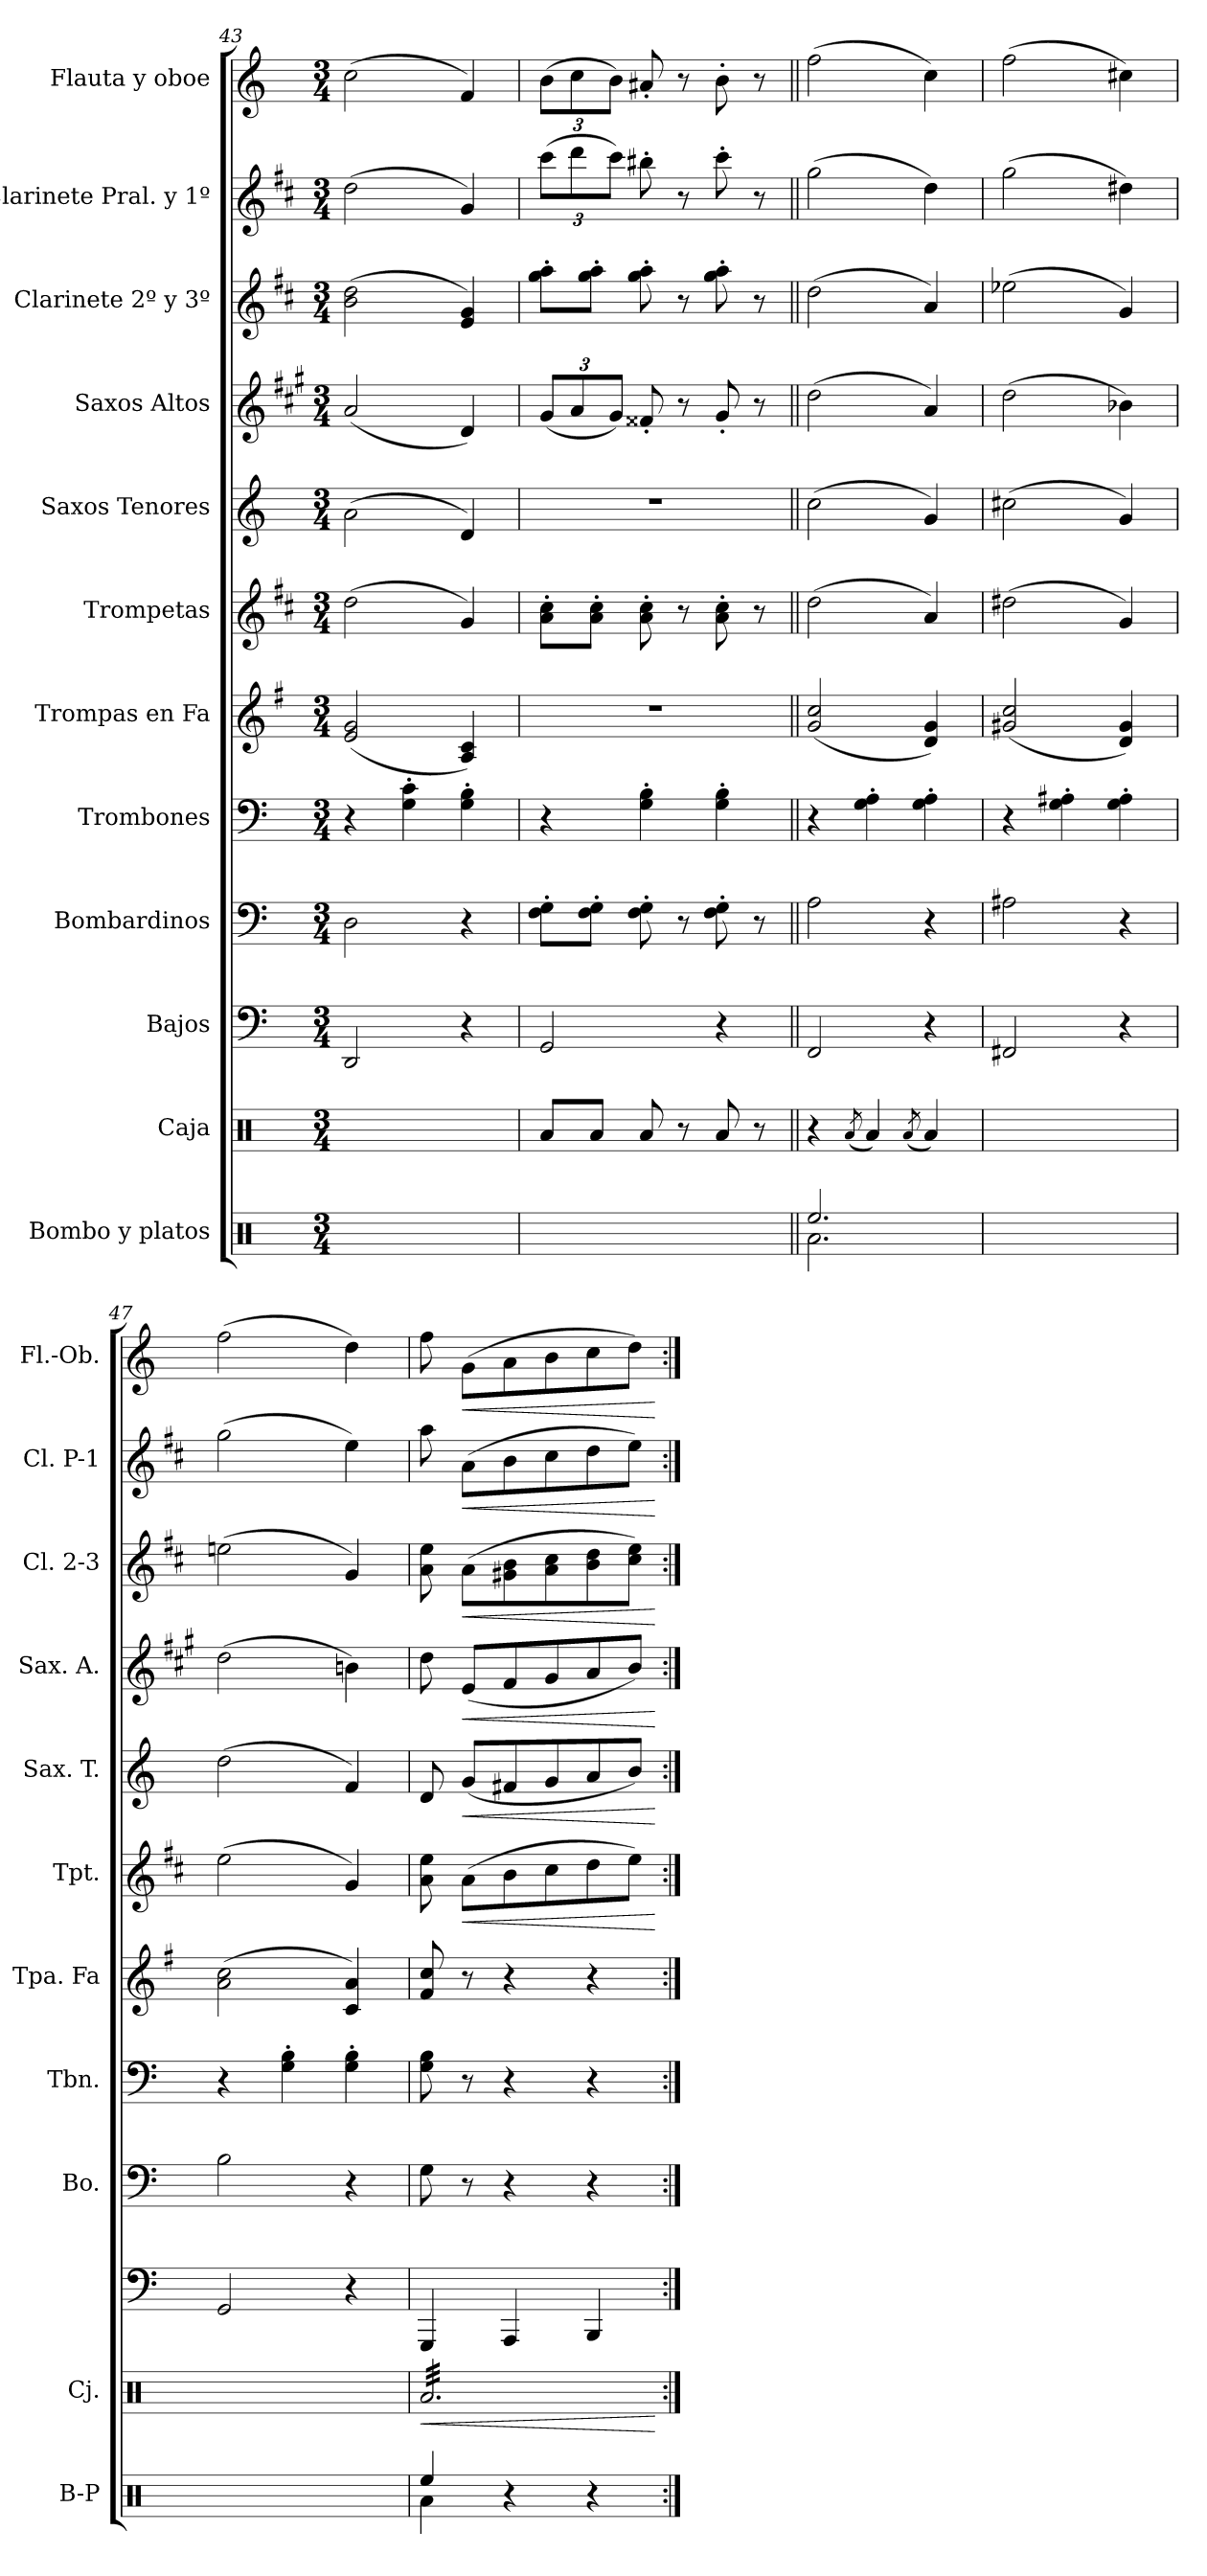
**kern	**kern	**dynam	**kern	**kern	**kern	**kern	**kern	**dynam	**kern	**dynam	**kern	**dynam	**kern	**dynam	**kern	**dynam	**kern	**dynam
*part12	*part11	*part11	*part10	*part9	*part8	*part7	*part6	*part6	*part5	*part5	*part4	*part4	*part3	*part3	*part2	*part2	*part1	*part1
*staff12	*staff11	*staff11	*staff10	*staff9	*staff8	*staff7	*staff6	*staff6	*staff5	*staff5	*staff4	*staff4	*staff3	*staff3	*staff2	*staff2	*staff1	*staff1
*I"Bombo y platos	*I"Caja	*	*I"Bajos	*I"Bombardinos	*I"Trombones	*I"Trompas en Fa	*I"Trompetas	*	*I"Saxos Tenores	*	*I"Saxos Altos	*	*I"Clarinete 2º y 3º	*	*I"Clarinete Pral. y 1º	*	*I"Flauta y oboe	*
*I'B-P	*I'Cj.	*	*	*I'Bo.	*I'Tbn.	*I'Tpa. Fa	*I'Tpt.	*	*I'Sax. T.	*	*I'Sax. A.	*	*I'Cl. 2-3	*	*I'Cl. P-1	*	*I'Fl.-Ob.	*
*clefX	*clefX	*	*clefF4	*clefF4	*clefF4	*clefG2	*clefG2	*	*clefG2	*	*clefG2	*	*clefG2	*	*clefG2	*	*clefG2	*
*	*	*	*	*	*	*ITrd4c7	*ITrd1c2	*	*ITrd8c14	*	*ITrd5c9	*	*ITrd1c2	*	*ITrd1c2	*	*	*
*k[]	*k[]	*	*k[]	*k[]	*k[]	*k[]	*k[]	*	*k[]	*	*k[]	*	*k[]	*	*k[]	*	*k[]	*
*M3/4	*M3/4	*	*M3/4	*M3/4	*M3/4	*M3/4	*M3/4	*	*M3/4	*	*M3/4	*	*M3/4	*	*M3/4	*	*M3/4	*
=43	=43	=43	=43	=43	=43	=43	=43	=43	=43	=43	=43	=43	=43	=43	=43	=43	=43	=43
2.ryy	2.ryy	.	2DD/	2D\	4r	(<2A/ 2c/	(>2cc\	.	(>2A\	.	(<2c/	.	(>2a\ 2cc\	.	(>2cc\	.	(>2cc\	.
.	.	.	.	.	4G\' 4c\'	.	.	.	.	.	.	.	.	.	.	.	.	.
.	.	.	4r	4r	4G\' 4B\'	4D/ 4F/)	4f/)	.	4D/)	.	4F/)	.	4d/ 4f/)	.	4f/)	.	4f/)	.
=44	=44	=44	=44	=44	=44	=44	=44	=44	=44	=44	=44	=44	=44	=44	=44	=44	=44	=44
*	*	*	*	*	*	*	*	*	*	*	*Xbrackettup	*	*	*	*Xbrackettup	*	*Xbrackettup	*
2.ryy	8Ra/L	.	2GG/	8F\' 8G\'L	4r	2.r	8g\' 8b\'L	.	2.r	.	(<12B/L	.	8ff\' 8gg\'L	.	(>12bb\L	.	(>12b\L	.
.	.	.	.	.	.	.	.	.	.	.	12c/	.	.	.	12ccc\	.	12cc\	.
.	8Ra/J	.	.	8F\' 8G\'J	.	.	8g\' 8b\'J	.	.	.	.	.	8ff\' 8gg\'J	.	.	.	.	.
.	.	.	.	.	.	.	.	.	.	.	12B/J)	.	.	.	12bb\J)	.	12b\J)	.
.	8Ra/	.	.	8F\' 8G\'	4G\' 4B\'	.	8g\' 8b\'	.	.	.	8A#X'/	.	8ff\' 8gg\'	.	8aa#X'\	.	8a#X'/	.
.	8r	.	.	8r	.	.	8r	.	.	.	8r	.	8r	.	8r	.	8r	.
.	8Ra/	.	4r	8F\' 8G\'	4G\' 4B\'	.	8g\' 8b\'	.	.	.	8B'/	.	8ff\' 8gg\'	.	8bb'\	.	8b'\	.
.	8r	.	.	8r	.	.	8r	.	.	.	8r	.	8r	.	8r	.	8r	.
!!LO:PB:g=z
=45||	=45||	=45||	=45||	=45||	=45||	=45||	=45||	=45||	=45||	=45||	=45||	=45||	=45||	=45||	=45||	=45||	=45||	=45||
*^	*	*	*	*	*	*	*	*	*	*	*	*	*	*	*	*	*	*
2.Ree/	2.Ra\	4r	.	2FF/	2A\	4r	(<2c/ 2f/	(>2cc\	.	(>2c\	.	(>2f\	.	(>2cc\	.	(>2ff\	.	(>2ff\	.
.	.	(<8qRa/	.	.	.	.	.	.	.	.	.	.	.	.	.	.	.	.	.
.	.	4Ra/)	.	.	.	4G\' 4A\'	.	.	.	.	.	.	.	.	.	.	.	.	.
.	.	(<8qRa/	.	.	.	.	.	.	.	.	.	.	.	.	.	.	.	.	.
.	.	4Ra/)	.	4r	4r	4G\' 4A\'	4G/ 4c/)	4g/)	.	4G/)	.	4c/)	.	4g/)	.	4cc\)	.	4cc\)	.
*v	*v	*	*	*	*	*	*	*	*	*	*	*	*	*	*	*	*	*	*
=46	=46	=46	=46	=46	=46	=46	=46	=46	=46	=46	=46	=46	=46	=46	=46	=46	=46	=46
2.ryy	2.ryy	.	2FF#X/	2A#X\	4r	(<2c#X/ 2f/	(>2cc#X\	.	(>2c#X\	.	(>2f\	.	(>2dd-X\	.	(>2ff\	.	(>2ff\	.
.	.	.	.	.	4G\' 4A#X\'	.	.	.	.	.	.	.	.	.	.	.	.	.
.	.	.	4r	4r	4G\' 4A#\'	4G/ 4c#/)	4f/)	.	4G/)	.	4d-X\)	.	4f/)	.	4cc#X\)	.	4cc#X\)	.
=47	=47	=47	=47	=47	=47	=47	=47	=47	=47	=47	=47	=47	=47	=47	=47	=47	=47	=47
2.ryy	2.ryy	.	2GG/	2B\	4r	(>2d\ 2f\	(>2dd\	.	(>2d\	.	(>2f\	.	(>2ddn\	.	(>2ff\	.	(>2ff\	.
.	.	.	.	.	4G\' 4B\'	.	.	.	.	.	.	.	.	.	.	.	.	.
.	.	.	4r	4r	4G\' 4B\'	4F/ 4d/)	4f/)	.	4F/)	.	4dn\)	.	4f/)	.	4dd\)	.	4dd\)	.
=48	=48	=48	=48	=48	=48	=48	=48	=48	=48	=48	=48	=48	=48	=48	=48	=48	=48	=48
*^	*	*	*	*	*	*	*	*	*	*	*	*	*	*	*	*	*	*
!	!	!	!LO:HP:b	!	!	!	!	!	!	!	!	!	!	!	!	!	!	!	!
*	*	*tremolo	*	*	*	*	*	*	*	*	*	*	*	*	*	*	*	*	*
4Ree/	4Ra\	32Ra/LLL	<	4GGG/	8G\	8G\ 8B\	8B/ 8f/	8g\ 8dd\	.	8D/	.	8f\	.	8g\ 8dd\	.	8gg\	.	8ff\	.
.	.	32Ra/	.	.	.	.	.	.	.	.	.	.	.	.	.	.	.	.	.
.	.	32Ra/	.	.	.	.	.	.	.	.	.	.	.	.	.	.	.	.	.
.	.	32Ra/	.	.	.	.	.	.	.	.	.	.	.	.	.	.	.	.	.
!	!	!	!	!	!	!	!	!	!LO:HP:b	!	!LO:HP:b	!	!LO:HP:b	!	!LO:HP:b	!	!LO:HP:b	!	!LO:HP:b
.	.	32Ra/	.	.	8r	8r	8r	(>8g\L	<	(<8G/L	<	(<8G/L	<	(>8g\L	<	(>8g\L	<	(>8g\L	<
.	.	32Ra/	.	.	.	.	.	.	.	.	.	.	.	.	.	.	.	.	.
.	.	32Ra/	.	.	.	.	.	.	.	.	.	.	.	.	.	.	.	.	.
.	.	32Ra/	.	.	.	.	.	.	.	.	.	.	.	.	.	.	.	.	.
4r	2ryy	32Ra/	.	4AAA/	4r	4r	4r	8a\	.	8F#X/	.	8A/	.	8f#X\ 8a\	.	8a\	.	8a\	.
.	.	32Ra/	.	.	.	.	.	.	.	.	.	.	.	.	.	.	.	.	.
.	.	32Ra/	.	.	.	.	.	.	.	.	.	.	.	.	.	.	.	.	.
.	.	32Ra/	.	.	.	.	.	.	.	.	.	.	.	.	.	.	.	.	.
.	.	32Ra/	.	.	.	.	.	8b\	.	8G/	.	8B/	.	8g\ 8b\	.	8b\	.	8b\	.
.	.	32Ra/	.	.	.	.	.	.	.	.	.	.	.	.	.	.	.	.	.
.	.	32Ra/	.	.	.	.	.	.	.	.	.	.	.	.	.	.	.	.	.
.	.	32Ra/	.	.	.	.	.	.	.	.	.	.	.	.	.	.	.	.	.
4r	.	32Ra/	.	4BBB/	4r	4r	4r	8cc\	.	8A/	.	8c/	.	8a\ 8cc\	.	8cc\	.	8cc\	.
.	.	32Ra/	.	.	.	.	.	.	.	.	.	.	.	.	.	.	.	.	.
.	.	32Ra/	.	.	.	.	.	.	.	.	.	.	.	.	.	.	.	.	.
.	.	32Ra/	.	.	.	.	.	.	.	.	.	.	.	.	.	.	.	.	.
.	.	32Ra/	.	.	.	.	.	8dd\J)	.	8B/J)	.	8d/J)	.	8b\ 8dd\J)	.	8dd\J)	.	8dd\J)	.
.	.	32Ra/	.	.	.	.	.	.	.	.	.	.	.	.	.	.	.	.	.
.	.	32Ra/	.	.	.	.	.	.	.	.	.	.	.	.	.	.	.	.	.
.	.	32Ra/JJJ	.	.	.	.	.	.	.	.	.	.	.	.	.	.	.	.	.
*	*	*Xtremolo	*	*	*	*	*	*	*	*	*	*	*	*	*	*	*	*	*
*v	*v	*	*	*	*	*	*	*	*	*	*	*	*	*	*	*	*	*	*
.	.	[	.	.	.	.	.	[	.	[	.	[	.	[	.	[	.	[
=:|!	=:|!	=:|!	=:|!	=:|!	=:|!	=:|!	=:|!	=:|!	=:|!	=:|!	=:|!	=:|!	=:|!	=:|!	=:|!	=:|!	=:|!	=:|!
*-	*-	*-	*-	*-	*-	*-	*-	*-	*-	*-	*-	*-	*-	*-	*-	*-	*-	*-
